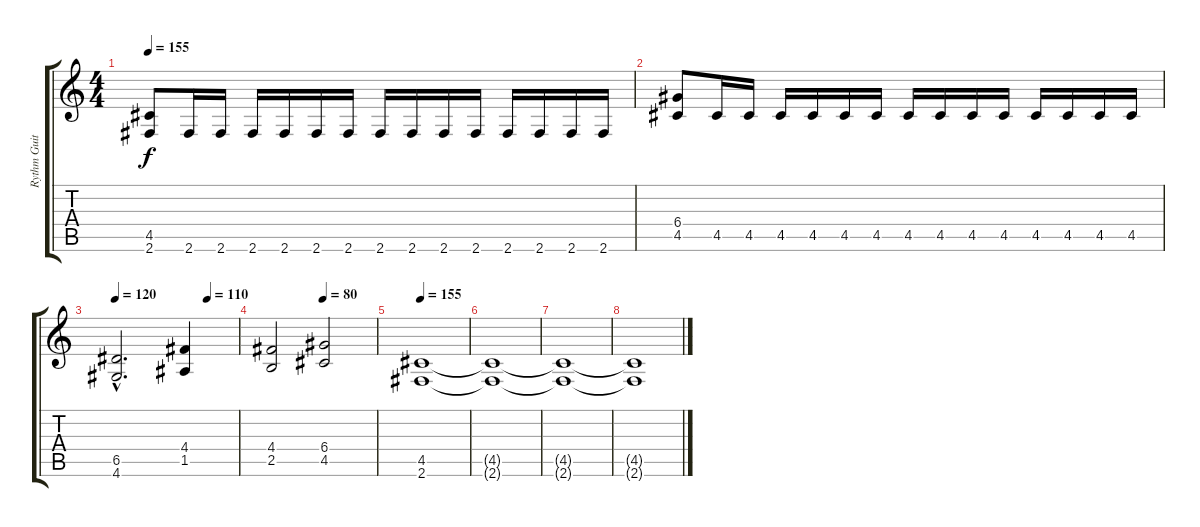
\track ("Rythm Guitar" "Rythm Guit") {instrument distortionguitar}
\staff {score tabs}
\tuning (E4 B3 G3 D3 A2 E2) {hide}
\ts (4 4)
\tempo 155
\clef g2
\ks c
(4.5 2.6).8{dy f} 2.6.16 2.6.16 2.6.16 2.6.16 2.6.16 2.6.16 2.6.16 2.6.16 2.6.16 2.6.16 2.6.16 2.6.16 2.6.16 2.6.16 |
(6.4 4.5).8 4.5.16 4.5.16 4.5.16 4.5.16 4.5.16 4.5.16 4.5.16 4.5.16 4.5.16 4.5.16 4.5.16 4.5.16 4.5.16 4.5.16 |
\tempo 120
\tempo (110 0.75)
(6.5{hac} 4.6{hac}).2{d} (4.4 1.5).4 |
\tempo (80 0.5)
(4.4 2.5).2 (6.4 4.5).2 |
\tempo 155
(4.5 2.6).1 |
(4.5{t} 2.6{t}).1 |
(4.5{t} 2.6{t}).1 |
(4.5{t} 2.6{t}).1
